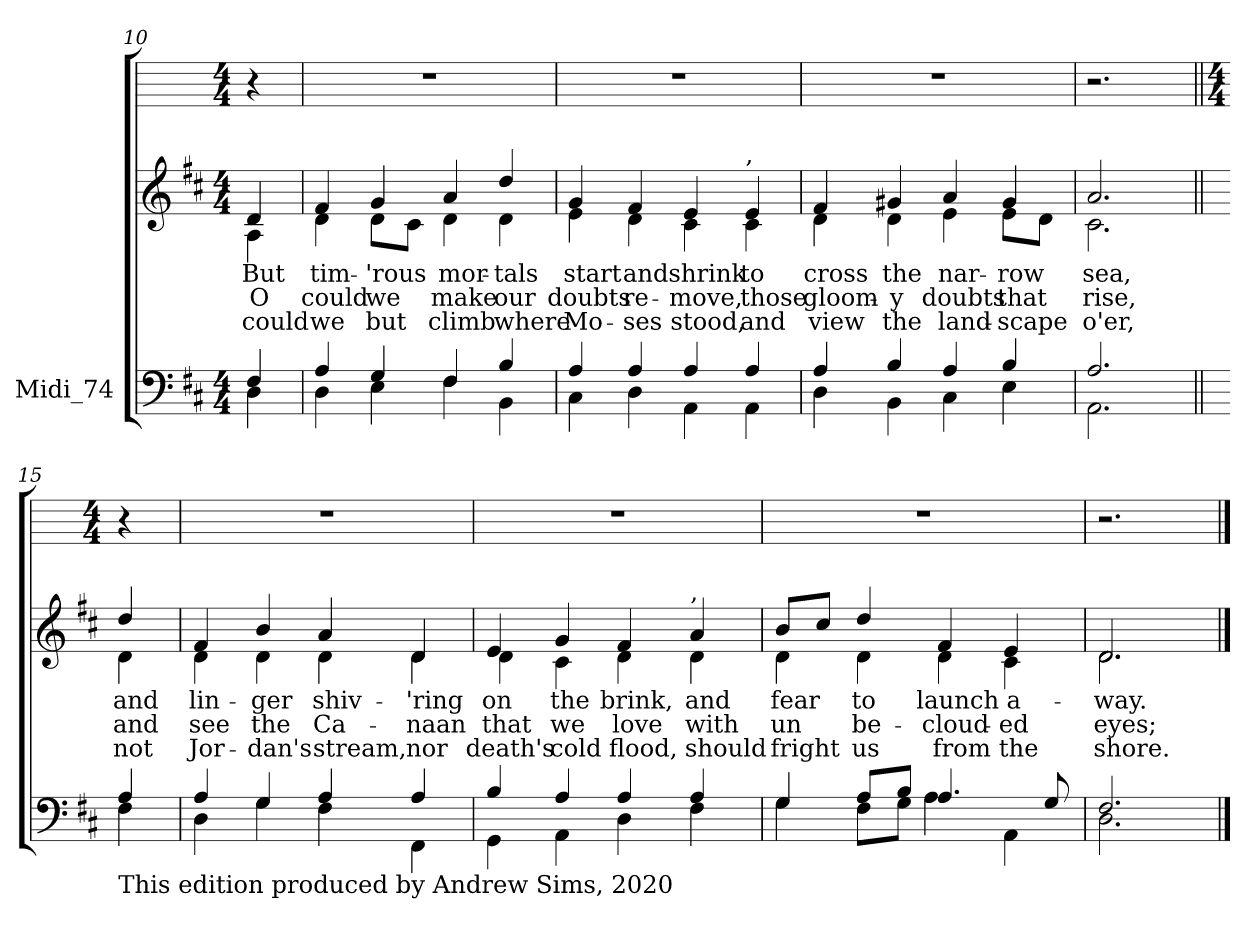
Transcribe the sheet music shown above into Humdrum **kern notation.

**kern	**kern	**text	**text	**text	**kern
*part3	*part2	*part2	*part2	*part2	*part1
*staff3	*staff2	*staff2	*staff2	*staff2	*staff1
*I"Midi_74	*	*	*	*	*
!!LO:LB:g=z
*clefF4	*clefG2	*	*	*	*
*k[f#c#]	*k[f#c#]	*	*	*	*
*D:	*D:	*	*	*	*
*M4/4	*M4/4	*	*	*	*M4/4
=10	=10	=10	=10	=10	=10
*^	*	*	*	*	*
!	!	!	!LO:LY:b	!LO:LY:b	!LO:LY:b	!
*	*	*^	*	*	*	*
4F#/	4D\	4d/	4A	But	O	could	4r
=11	=11	=11	=11	=11	=11	=11	=11
!	!	!	!	!LO:LY:b	!LO:LY:b	!LO:LY:b	!
4A/	4D\	4f#/	4d\	tim-	-could	we	1r
!	!	!	!	!LO:LY:b	!LO:LY:b	!LO:LY:b	!
4G/	4E\	4g/	8d\L	'rous	we	but	.
.	.	.	8c#\J	.	.	.	.
!	!	!	!	!LO:LY:b	!LO:LY:b	!LO:LY:b	!
4F#/	4F#\	4a/	4d\	mor-	-make	climb	.
!	!	!	!	!LO:LY:b	!LO:LY:b	!LO:LY:b	!
4B/	4BB\	4dd/	4d\	tals	our	where	.
=12	=12	=12	=12	=12	=12	=12	=12
!	!	!	!	!LO:LY:b	!LO:LY:b	!LO:LY:b	!
4A/	4C#\	4g/	4e\	start	doubts	Mo-	1r
!	!	!	!	!LO:LY:b	!LO:LY:b	!LO:LY:b	!
4A/	4D\	4f#/	4d\	-and	re-	-ses	.
!	!	!	!	!LO:LY:b	!LO:LY:b	!LO:LY:b	!
4A/	4AA\	4e/	4c#\	shrink	move,	stood,	.
!	!	!LO:TX:a:t=,	!	!	!	!	!
!	!	!	!	!LO:LY:b	!LO:LY:b	!LO:LY:b	!
4A/	4AA\	4e/	4c#\	to	those	and	.
=13	=13	=13	=13	=13	=13	=13	=13
!	!	!	!	!LO:LY:b	!LO:LY:b	!LO:LY:b	!
4A/	4D\	4f#/	4d\	cross	gloom-	-view	1r
!	!	!	!	!LO:LY:b	!LO:LY:b	!LO:LY:b	!
4B/	4BB\	4g#X/	4d\	the	y	the	.
!	!	!	!	!LO:LY:b	!LO:LY:b	!LO:LY:b	!
4A/	4C#\	4a/	4e\	nar-	-doubts	land-	.
!	!	!	!	!LO:LY:b	!LO:LY:b	!LO:LY:b	!
4B/	4E\	4g#/	8e\L	-row	that	scape	.
.	.	.	8d\J	.	.	.	.
=14	=14	=14	=14	=14	=14	=14	=14
!	!	!	!	!LO:LY:b	!LO:LY:b	!LO:LY:b	!
2.A/	2.AA\	2.a/	2.c#\	sea,	rise,	o'er,	2.r
!!LO:LB:g=z
=15||	=15||	=15||	=15||	=15||	=15||	=15||	=15||
*	*	*	*	*	*	*	*M4/4
!LO:TX:b:t=This edition produced by Andrew Sims, 2020	!	!	!	!	!	!	!
!	!	!	!	!LO:LY:b	!LO:LY:b	!LO:LY:b	!
4A/	4F#\	4dd/	4d\	and	and	not	4r
=16	=16	=16	=16	=16	=16	=16	=16
!	!	!	!	!LO:LY:b	!LO:LY:b	!LO:LY:b	!
4A/	4D\	4f#/	4d\	lin-	-see	Jor-	1r
!	!	!	!	!LO:LY:b	!LO:LY:b	!LO:LY:b	!
4G/	4G\	4b/	4d\	-ger	the	dan's	.
!	!	!	!	!LO:LY:b	!LO:LY:b	!LO:LY:b	!
4A/	4F#\	4a/	4d\	shiv-	-Ca-	-stream,	.
!	!	!	!	!LO:LY:b	!LO:LY:b	!LO:LY:b	!
4A/	4FF#\	4d/	4d\	'ring	naan	nor	.
=17	=17	=17	=17	=17	=17	=17	=17
!	!	!	!	!LO:LY:b	!LO:LY:b	!LO:LY:b	!
4B/	4GG\	4e/	4d\	on	that	death's	1r
!	!	!	!	!LO:LY:b	!LO:LY:b	!LO:LY:b	!
4A/	4AA\	4g/	4c#\	the	we	cold	.
!	!	!	!	!LO:LY:b	!LO:LY:b	!LO:LY:b	!
4A/	4D\	4f#/	4d\	brink,	love	flood,	.
!	!	!LO:TX:a:t=,	!	!	!	!	!
!	!	!	!	!LO:LY:b	!LO:LY:b	!LO:LY:b	!
4A/	4F#\	4a/	4d\	and	with	should	.
=18	=18	=18	=18	=18	=18	=18	=18
!	!	!	!	!LO:LY:b	!LO:LY:b	!LO:LY:b	!
4G/	4G\	8b/L	4d\	fear	un	fright	1r
.	.	8cc#/J	.	.	.	.	.
!	!	!	!	!LO:LY:b	!LO:LY:b	!LO:LY:b	!
8A/L	8F#\L	4dd/	4d\	to	be-	-us	.
8B/J	8G\J	.	.	.	.	.	.
!	!	!	!	!LO:LY:b	!LO:LY:b	!LO:LY:b	!
4.A/	4A\	4f#/	4d\	launch	cloud-	-from	.
!	!	!	!	!LO:LY:b	!LO:LY:b	!LO:LY:b	!
.	4AA\	4e/	4c#\	a-	-ed	the	.
8G/	.	.	.	.	.	.	.
=19	=19	=19	=19	=19	=19	=19	=19
!	!	!	!	!LO:LY:b	!LO:LY:b	!LO:LY:b	!
2.F#/	2.D\	2.d/	2.d\	way.	eyes;	shore.	2.r
*v	*v	*	*	*	*	*	*
*	*v	*v	*	*	*	*
==	==	==	==	==	==
*-	*-	*-	*-	*-	*-
